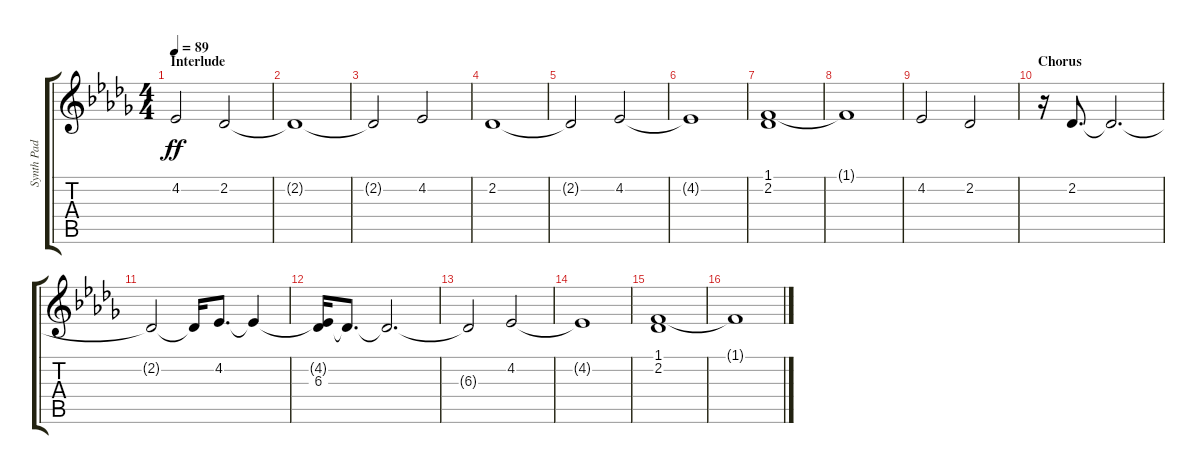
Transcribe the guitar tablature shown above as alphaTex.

\track ("Synth Pad (Staff 1)" "Synth Pad ") {instrument pad3polysynth}
\staff {score tabs}
\tuning (E4 B3 G3 D3 A2 E2) {hide}
\ts (4 4)
\section ("" "Interlude")
\tempo 89
\clef g2
\ks bbminor
4.2{t}.2{dy ff} 2.2.2 |
2.2{t}.1 |
2.2{t}.2 4.2.2 |
2.2.1 |
2.2{t}.2 4.2.2 |
4.2{t}.1 |
(1.1 2.2).1 |
1.1{t}.1 |
4.2.2 2.2.2 |
\section ("" "Chorus")
r.16 2.2.8{d} 2.2{t}.2{d} |
2.2{t}.2 2.2{t}.16 4.2.8{d} 4.2{t}.4 |
(4.2{t} 6.3).16 6.3{t}.8{d} 6.3{t}.2{d} |
6.3{t}.2 4.2.2 |
4.2{t}.1 |
(1.1 2.2).1 |
1.1{t}.1
